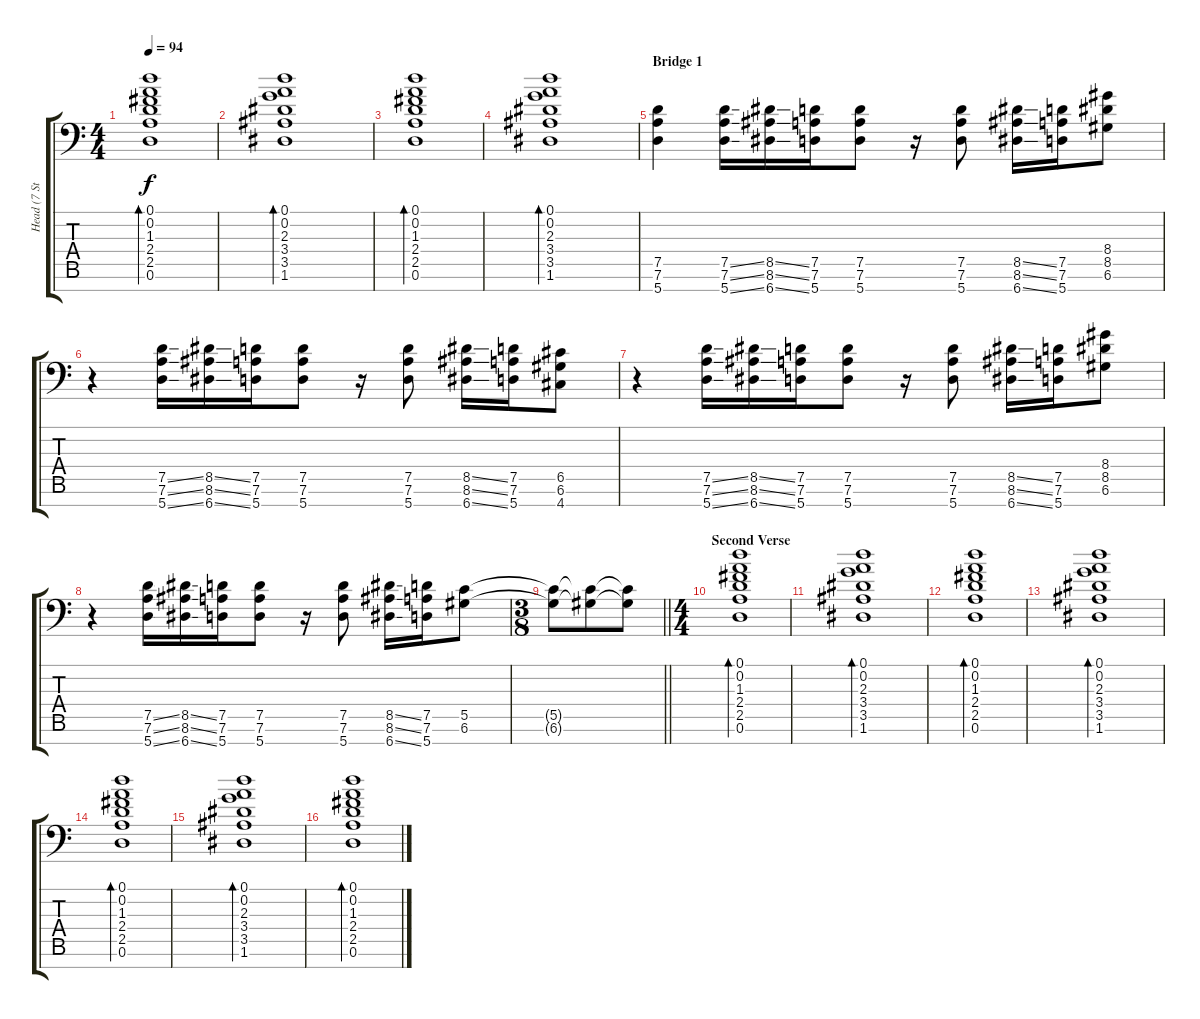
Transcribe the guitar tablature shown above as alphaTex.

\track ("Head (7 String)" "Head (7 St") {instrument overdrivenguitar}
\staff {score tabs}
\tuning (D4 A3 F3 C3 G2 D2 A1) {hide}
\ts (4 4)
\tempo 94
\clef f4
\ks c
(0.1 0.2 1.3 2.4 2.5 0.6).1{bd 120 dy f} |
(0.1 0.2 2.3 3.4 3.5 1.6).1{bd 120} |
(0.1 0.2 1.3 2.4 2.5 0.6).1{bd 120} |
(0.1 0.2 2.3 3.4 3.5 1.6).1{bd 120} |
\section ("" "Bridge 1")
(7.5 7.6 5.7).4 (7.5{ss} 7.6{ss} 5.7{ss}).16 (8.5{ss} 8.6{ss} 6.7{ss}).16 (7.5 7.6 5.7).16 (7.5 7.6 5.7).8 r.16 (7.5 7.6 5.7).8 (8.5{ss} 8.6{ss} 6.7{ss}).16 (7.5 7.6 5.7).16 (8.4 8.5 6.6).8 |
r.4 (7.5{ss} 7.6{ss} 5.7{ss}).16 (8.5{ss} 8.6{ss} 6.7{ss}).16 (7.5 7.6 5.7).16 (7.5 7.6 5.7).8 r.16 (7.5 7.6 5.7).8 (8.5{ss} 8.6{ss} 6.7{ss}).16 (7.5 7.6 5.7).16 (6.5 6.6 4.7).8 |
r.4 (7.5{ss} 7.6{ss} 5.7{ss}).16 (8.5{ss} 8.6{ss} 6.7{ss}).16 (7.5 7.6 5.7).16 (7.5 7.6 5.7).8 r.16 (7.5 7.6 5.7).8 (8.5{ss} 8.6{ss} 6.7{ss}).16 (7.5 7.6 5.7).16 (8.4 8.5 6.6).8 |
r.4 (7.5{ss} 7.6{ss} 5.7{ss}).16 (8.5{ss} 8.6{ss} 6.7{ss}).16 (7.5 7.6 5.7).16 (7.5 7.6 5.7).8 r.16 (7.5 7.6 5.7).8 (8.5{ss} 8.6{ss} 6.7{ss}).16 (7.5 7.6 5.7).16 (5.5 6.6).8 |
\ts (3 8)
\barLineRight lightlight
(5.5{t} 6.6{t}).8 (5.5{t} 6.6{t}).8 (5.5{t} 6.6{t}).8 |
\ts (4 4)
\section ("" "Second Verse")
(0.1 0.2 1.3 2.4 2.5 0.6).1{bd 120} |
(0.1 0.2 2.3 3.4 3.5 1.6).1{bd 120} |
(0.1 0.2 1.3 2.4 2.5 0.6).1{bd 120} |
(0.1 0.2 2.3 3.4 3.5 1.6).1{bd 120} |
(0.1 0.2 1.3 2.4 2.5 0.6).1{bd 120} |
(0.1 0.2 2.3 3.4 3.5 1.6).1{bd 120} |
(0.1 0.2 1.3 2.4 2.5 0.6).1{bd 120}
